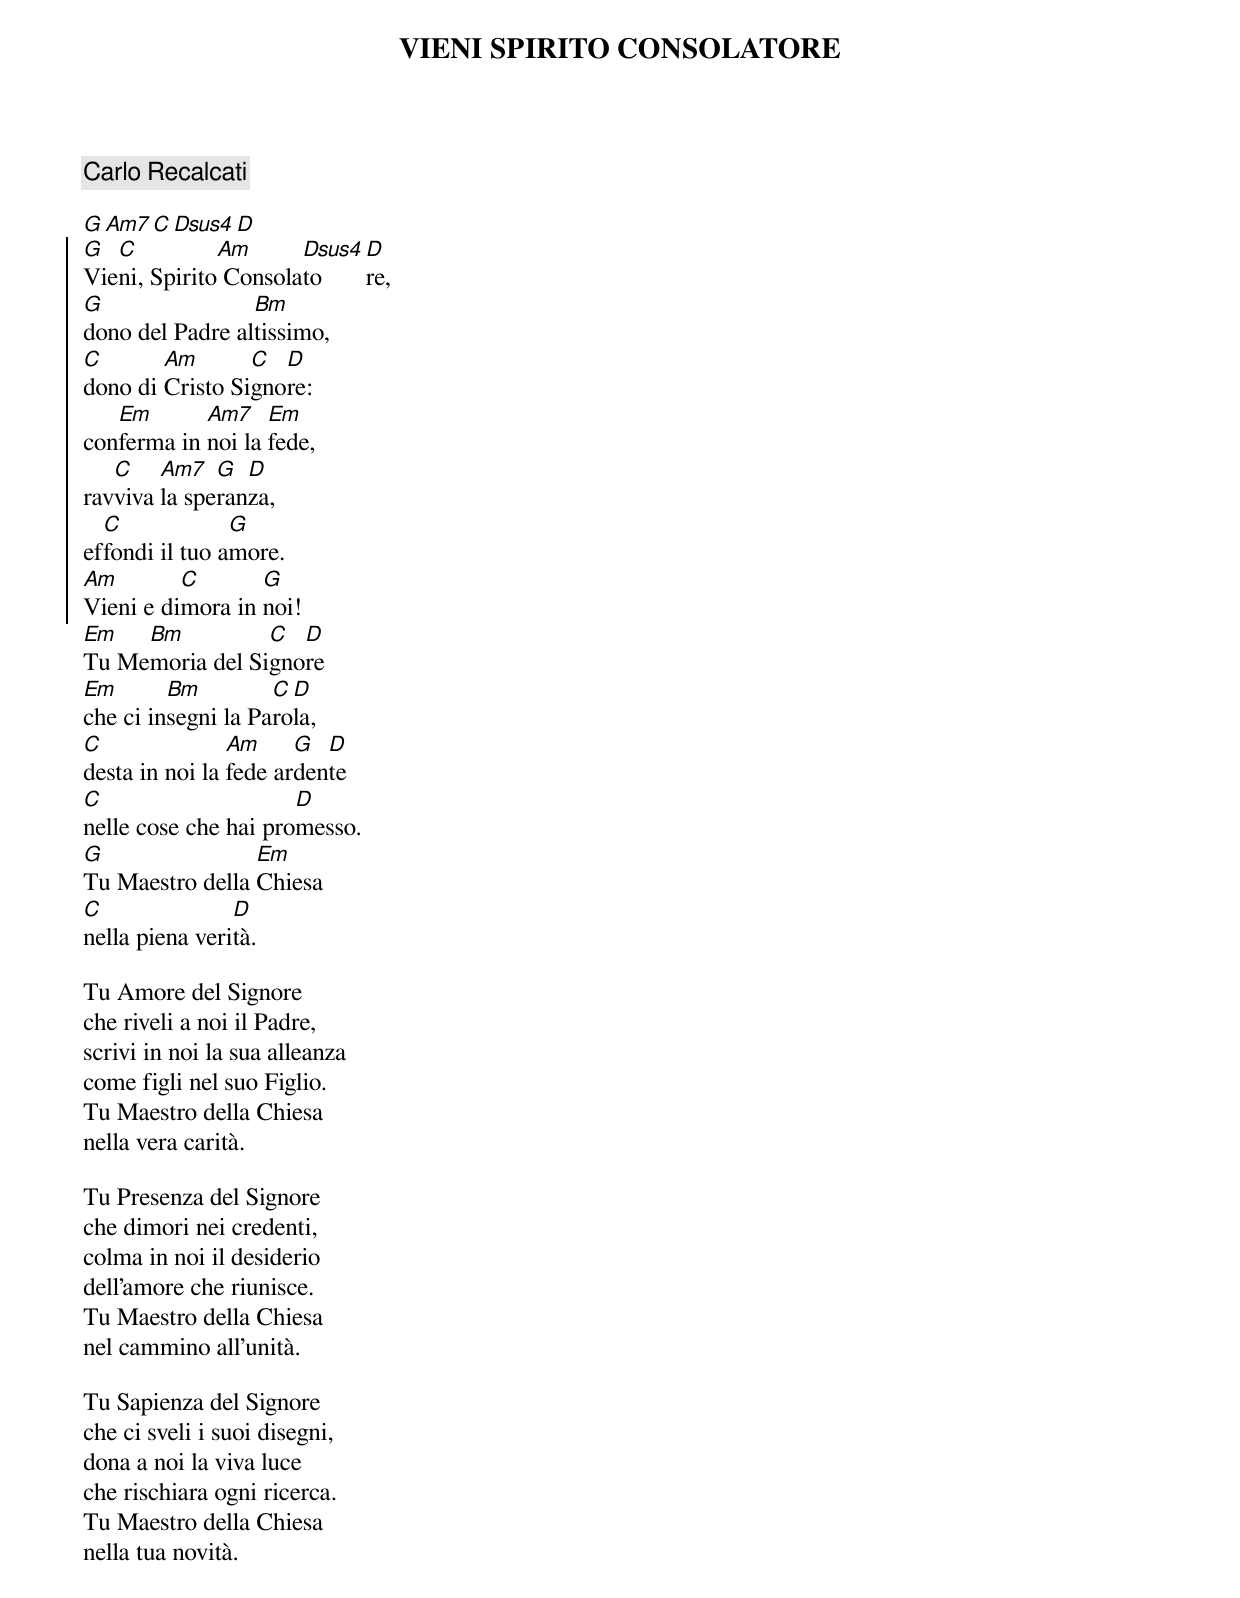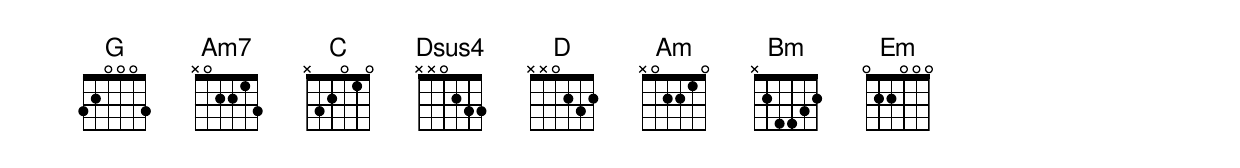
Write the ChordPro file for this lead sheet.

{title: VIENI SPIRITO CONSOLATORE}
{c: Carlo Recalcati}

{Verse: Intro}
[G][Am7][C][Dsus4][D]
{start_of_chorus}
[G]Vie[C]ni, Spirito[Am] Consola[Dsus4]to[D]re,
[G]dono del Padre al[Bm]tissimo,
[C]dono di [Am]Cristo Si[C]gno[D]re:
con[Em]ferma in [Am7]noi la [Em]fede,
rav[C]viva [Am7]la spe[G]ran[D]za,
ef[C]fondi il tuo a[G]more.
[Am]Vieni e di[C]mora in [G]noi!
{end_of_chorus}
[Em]Tu Me[Bm]moria del Si[C]gno[D]re
[Em]che ci in[Bm]segni la Pa[C]ro[D]la,
[C]desta in noi la [Am]fede ar[G]den[D]te
[C]nelle cose che hai pro[D]messo.
[G]Tu Maestro della [Em]Chiesa
[C]nella piena veri[D]tà.

Tu Amore del Signore
che riveli a noi il Padre,
scrivi in noi la sua alleanza
come figli nel suo Figlio.
Tu Maestro della Chiesa
nella vera carità.

Tu Presenza del Signore
che dimori nei credenti,
colma in noi il desiderio
dell’amore che riunisce.
Tu Maestro della Chiesa
nel cammino all’unità.

Tu Sapienza del Signore
che ci sveli i suoi disegni,
dona a noi la viva luce
che rischiara ogni ricerca.
Tu Maestro della Chiesa
nella tua novità.
